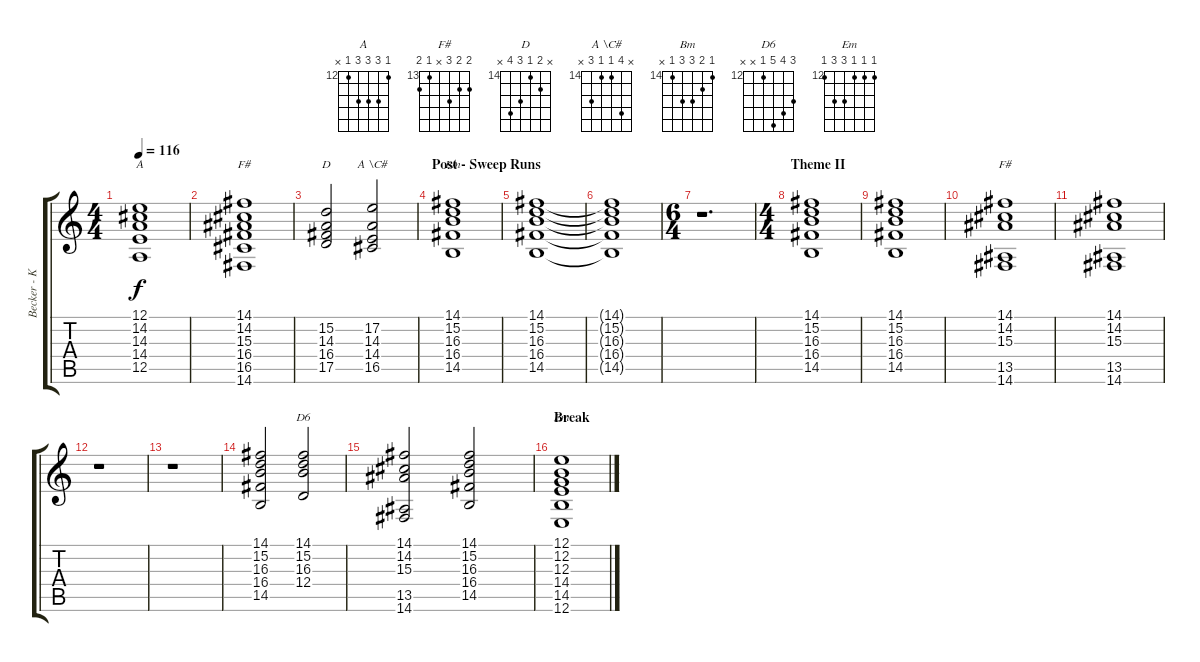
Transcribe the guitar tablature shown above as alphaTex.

\track ("Becker - Keyboard" "Becker - K") {instrument pad2warm}
\staff {score tabs}
\tuning (E4 B3 G3 D3 A2 E2) {hide}
\chord ("A" 12 14 14 14 12 x) {firstfret 12}
\chord ("F#" 14 14 15 16 16 14) {firstfret 14}
\chord ("D" x 15 14 16 17 x) {firstfret 14}
\chord ("A \\C#" x 17 14 14 16 x) {firstfret 14}
\chord ("Bm" 14 15 16 16 14 x) {firstfret 14}
\chord ("F#" 14 14 15 x 13 14) {firstfret 13}
\chord ("D6" 14 15 16 12 x x) {firstfret 12}
\chord ("Em" 12 12 12 14 14 12) {firstfret 12}
\ts (4 4)
\tempo 116
\clef g2
\ks c
(12.1 14.2 14.3 14.4 12.5).1{ch "A" dy f} |
(14.1 14.2 15.3 16.4 16.5 14.6).1{ch "F#"} |
(15.2 14.3 16.4 17.5).2{ch "D"} (17.2 14.3 14.4 16.5).2{ch "A \\C#"} |
\section ("" "Post - Sweep Runs")
(14.1 15.2 16.3 16.4 14.5).1{ch "Bm"} |
(14.1 15.2 16.3 16.4 14.5).1 |
(14.1{t} 15.2{t} 16.3{t} 16.4{t} 14.5{t}).1 |
\ts (6 4)
r.1{d} |
\ts (4 4)
\section ("" "Theme II")
(14.1 15.2 16.3 16.4 14.5).1 |
(14.1 15.2 16.3 16.4 14.5).1 |
(14.1 14.2 15.3 13.5 14.6).1{ch "F#"} |
(14.1 14.2 15.3 13.5 14.6).1 |
r.1 |
r.1 |
(14.1 15.2 16.3 16.4 14.5).2 (14.1 15.2 16.3 12.4).2{ch "D6"} |
(14.1 14.2 15.3 13.5 14.6).2 (14.1 15.2 16.3 16.4 14.5).2 |
\section ("" "Break ")
(12.1 12.2 12.3 14.4 14.5 12.6).1{ch "Em"}
